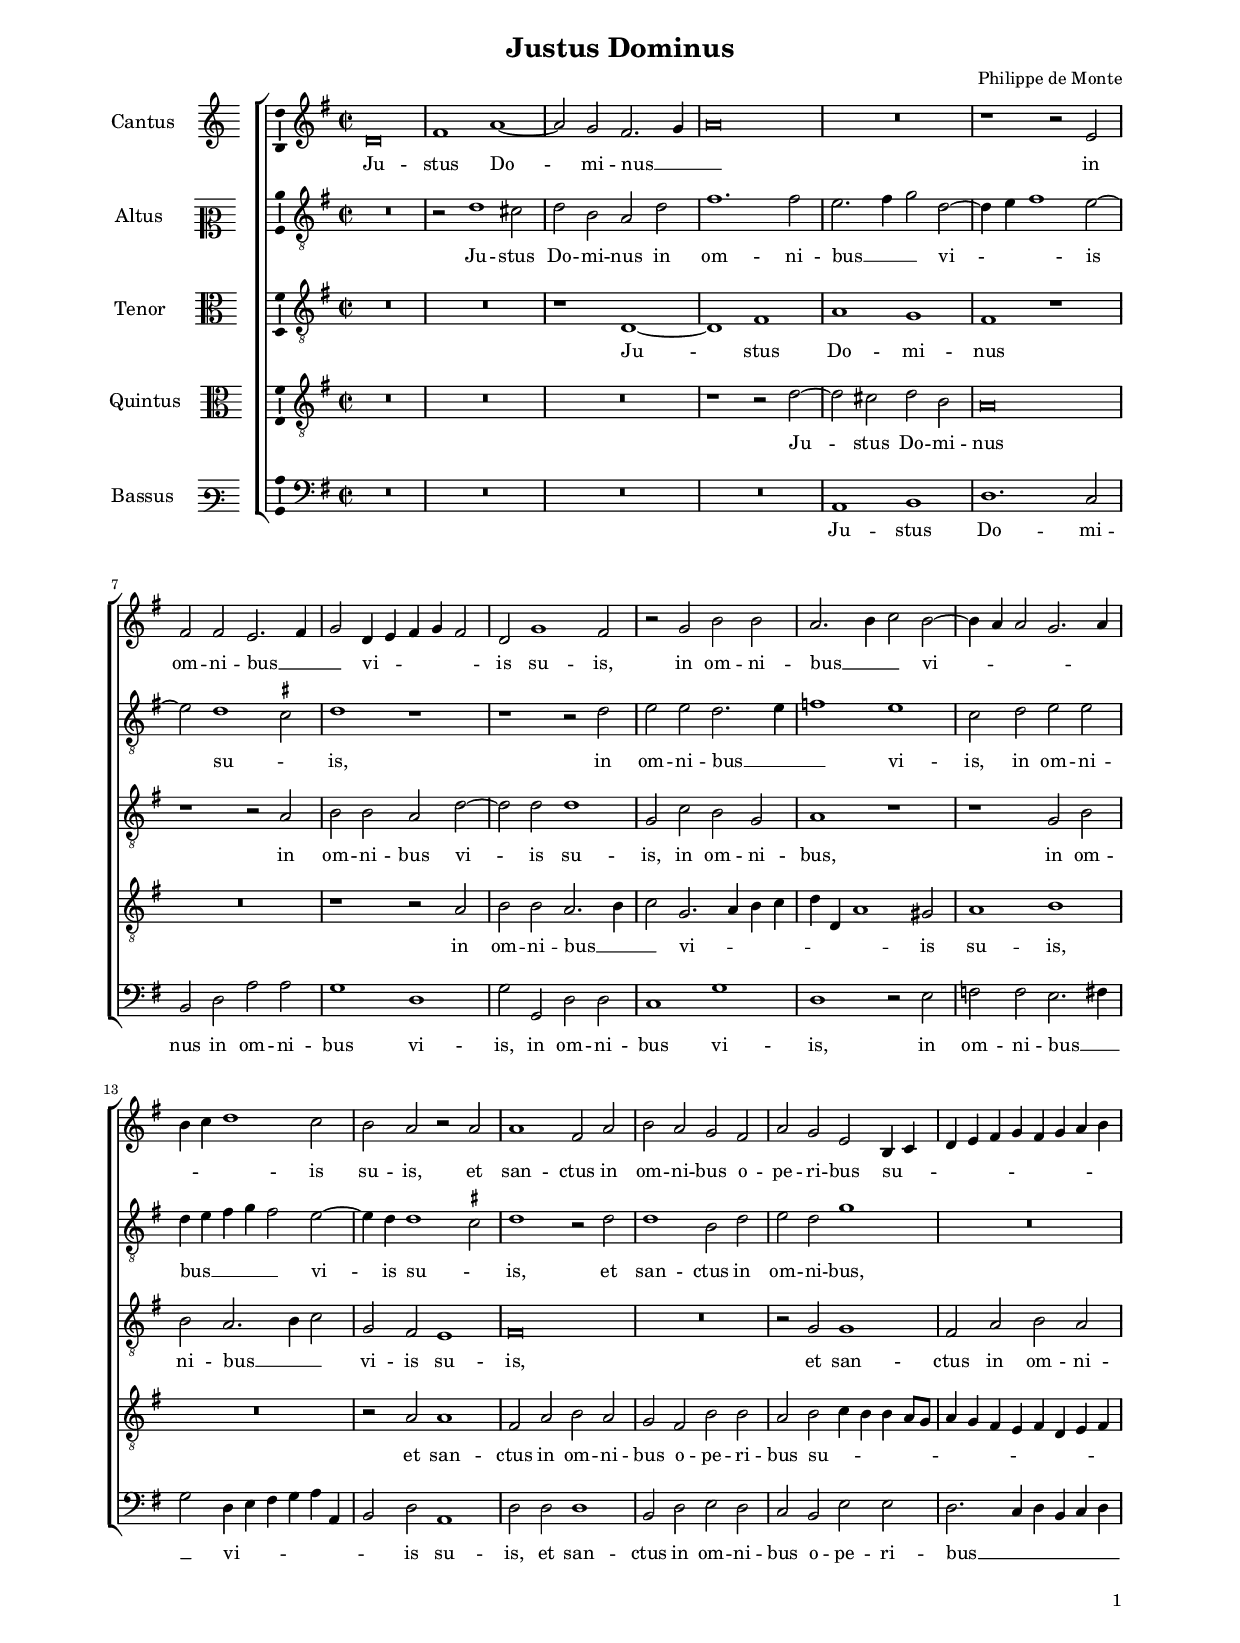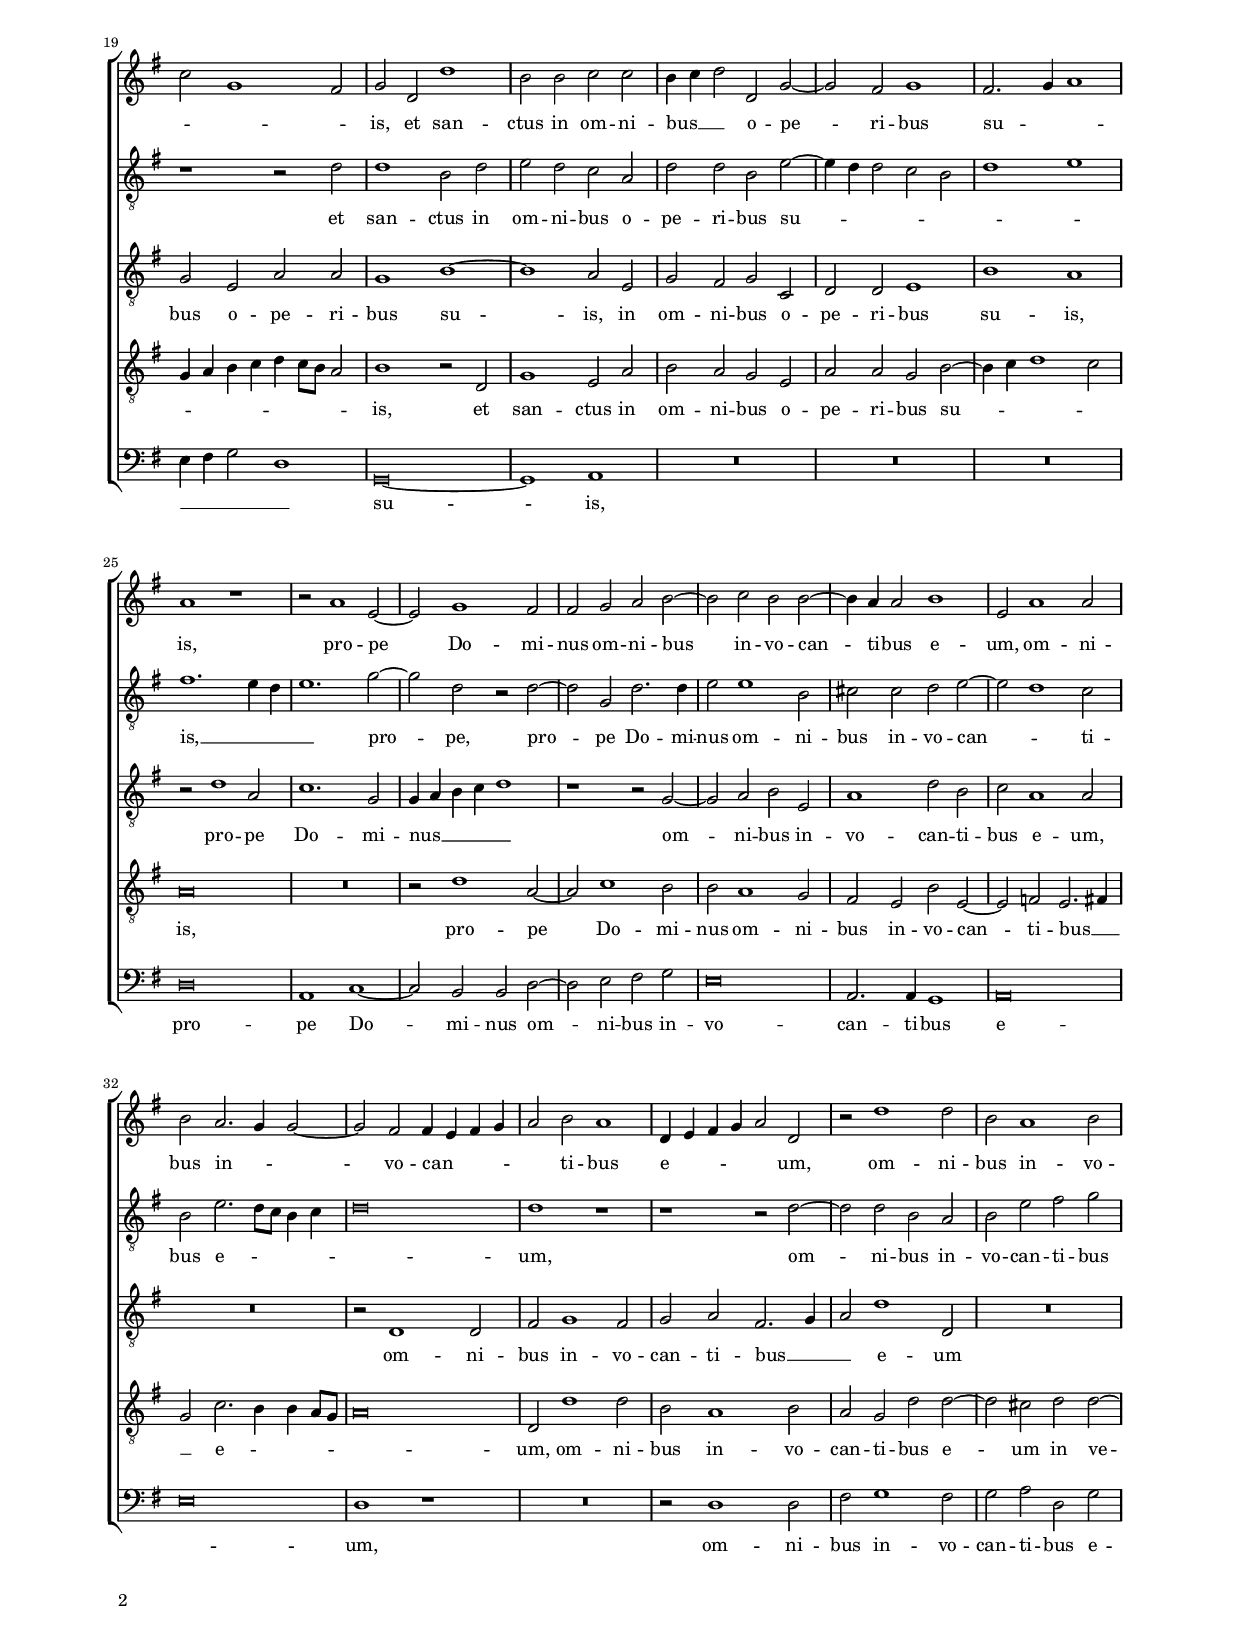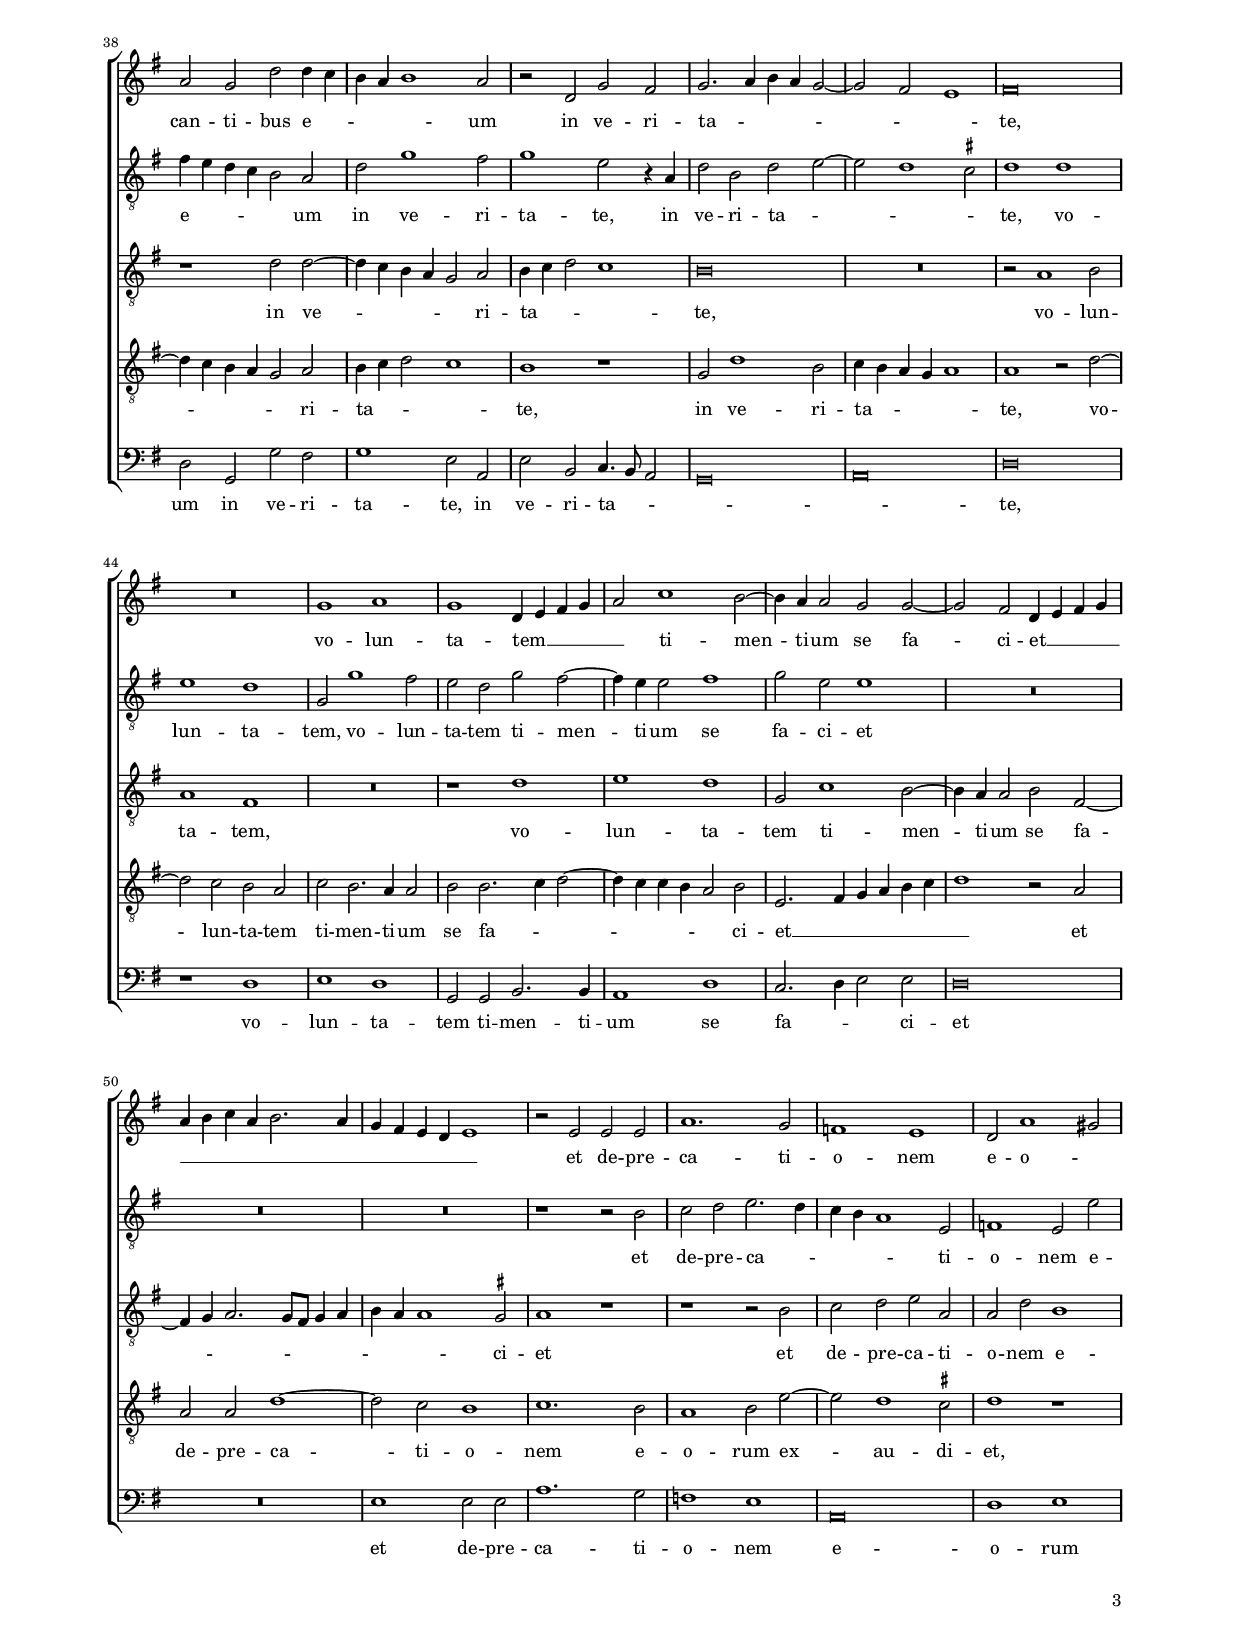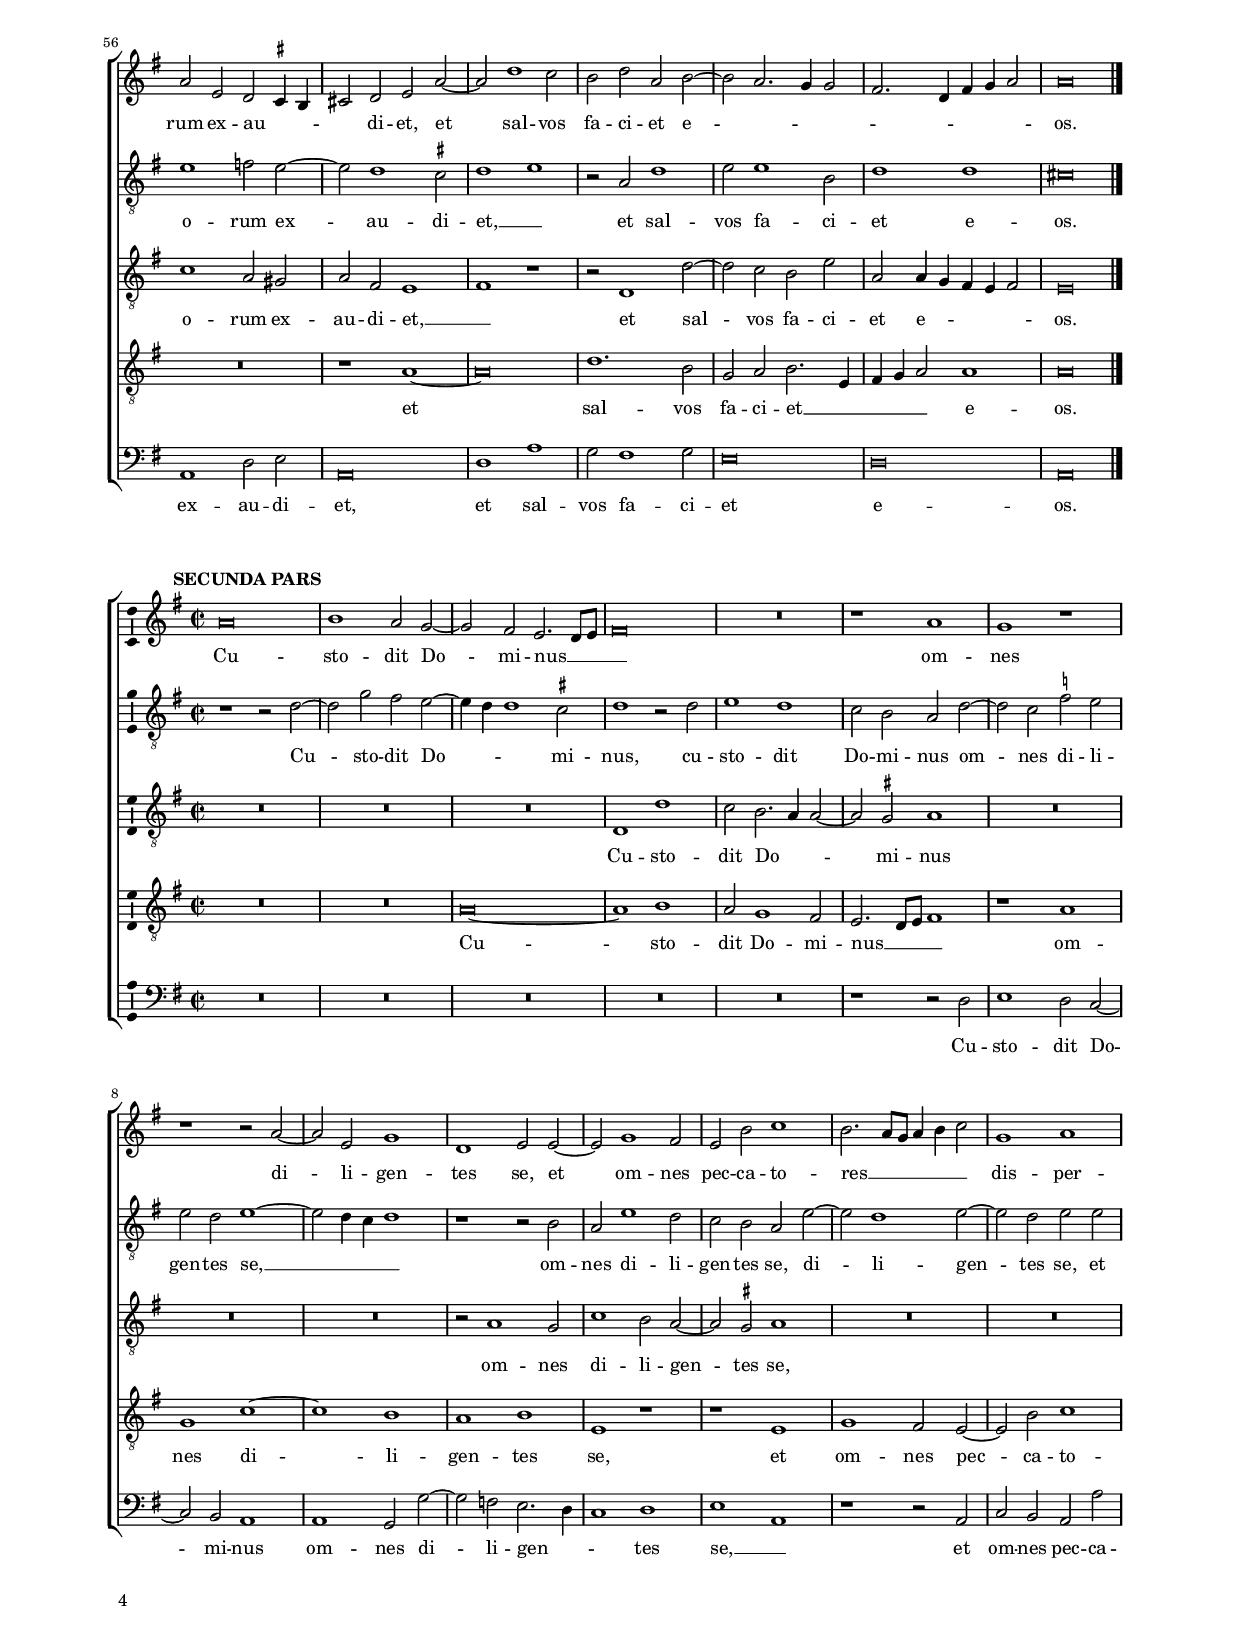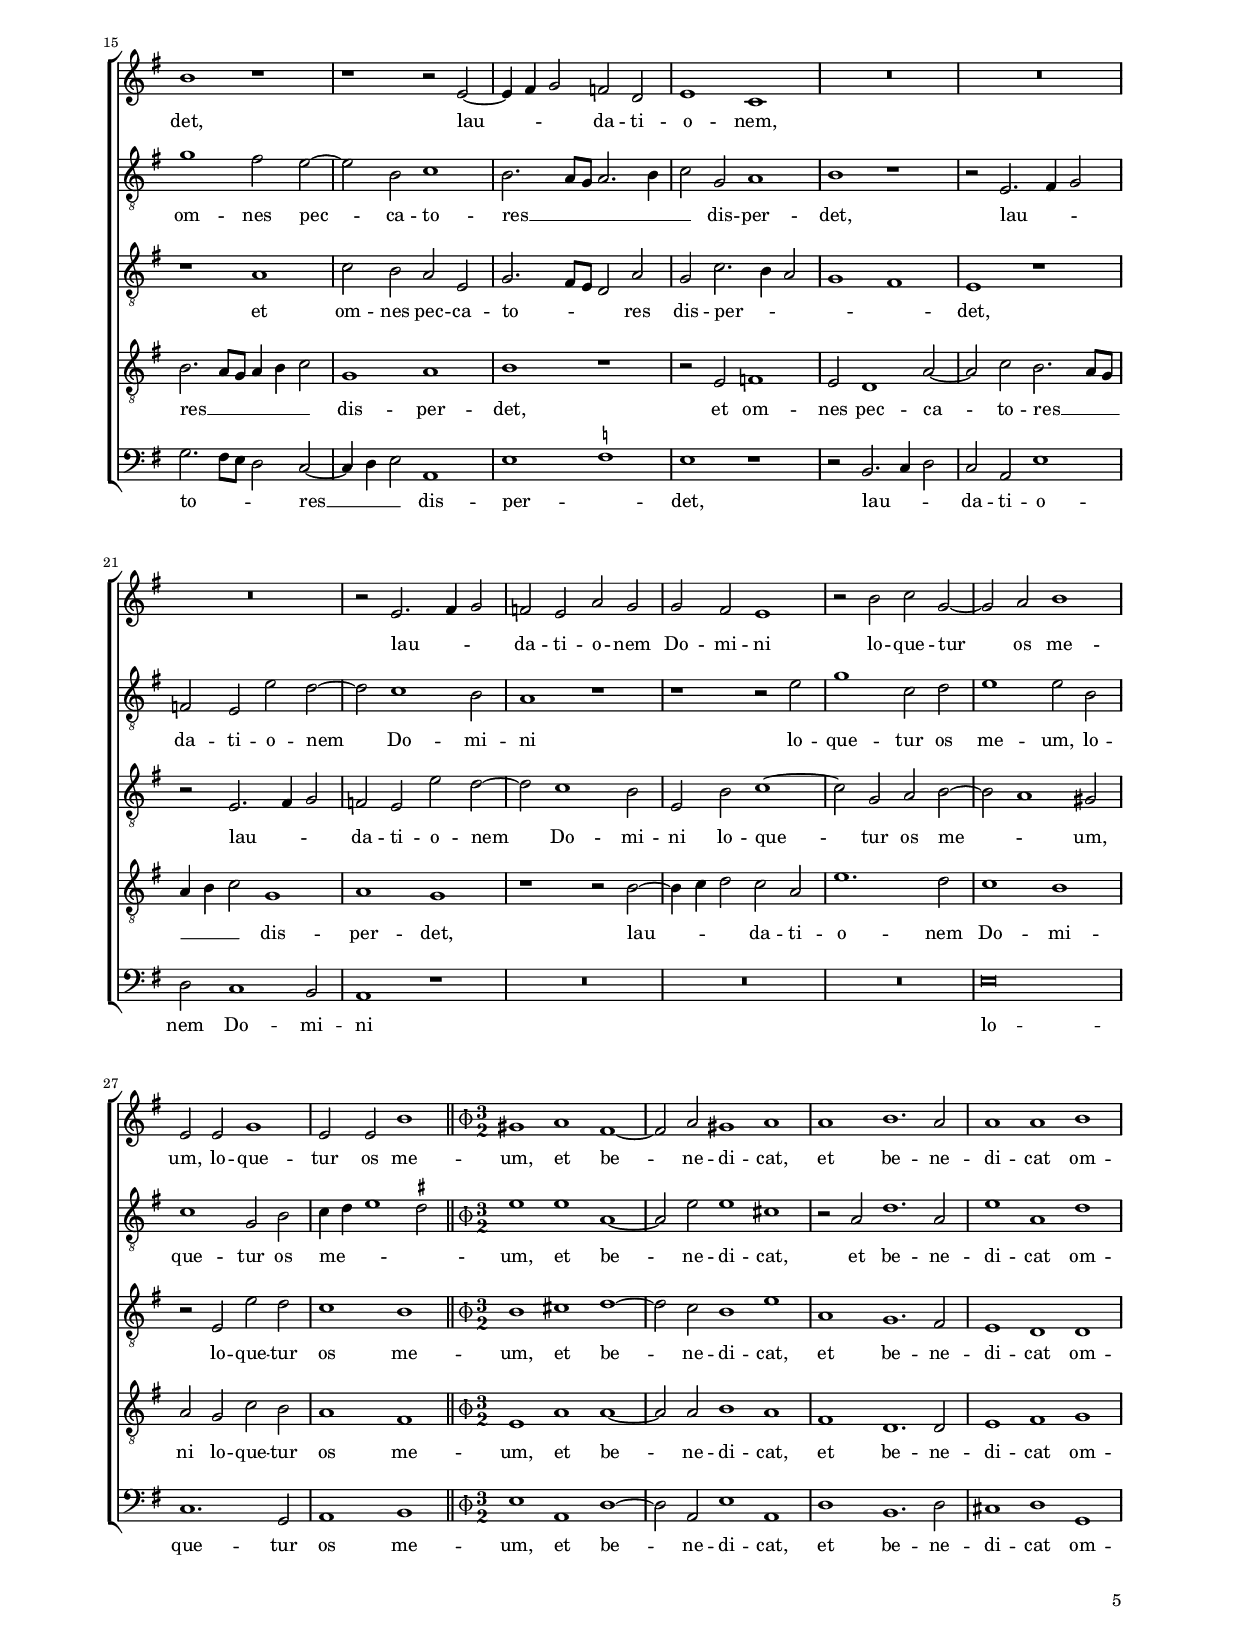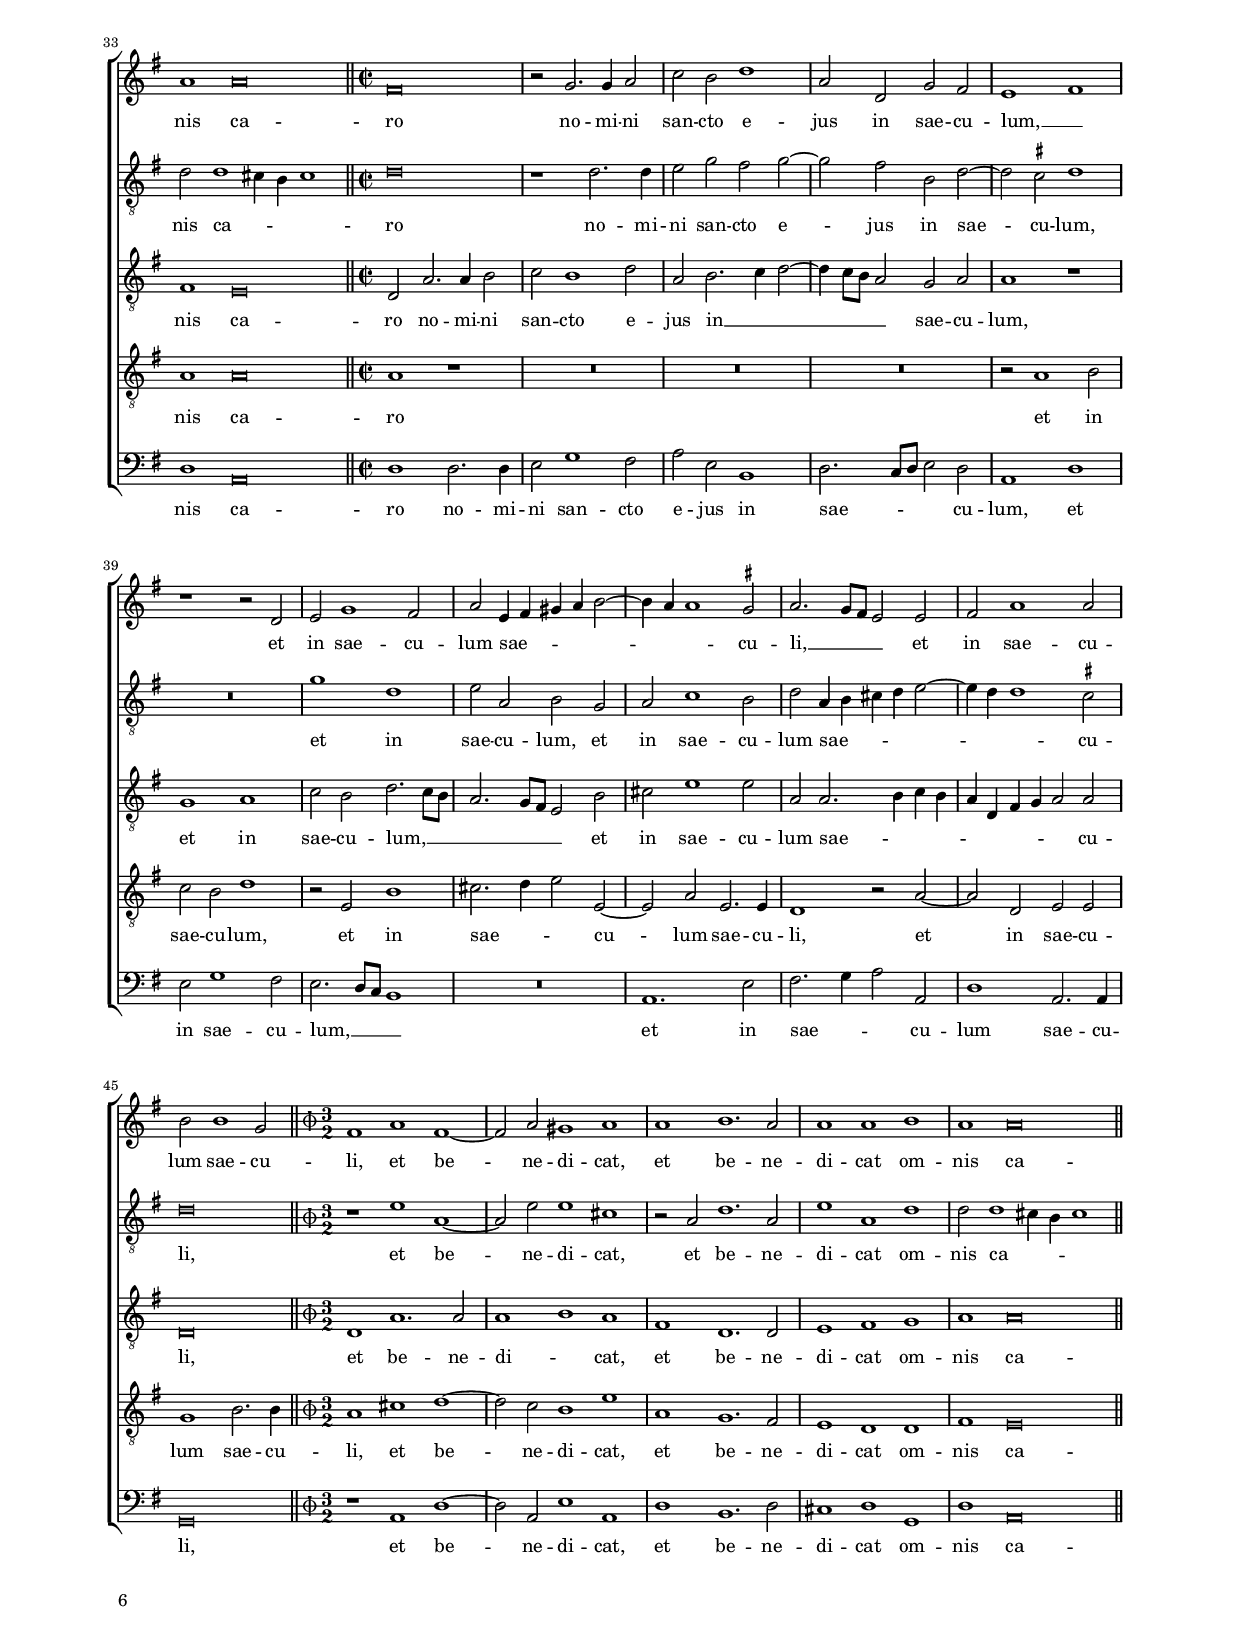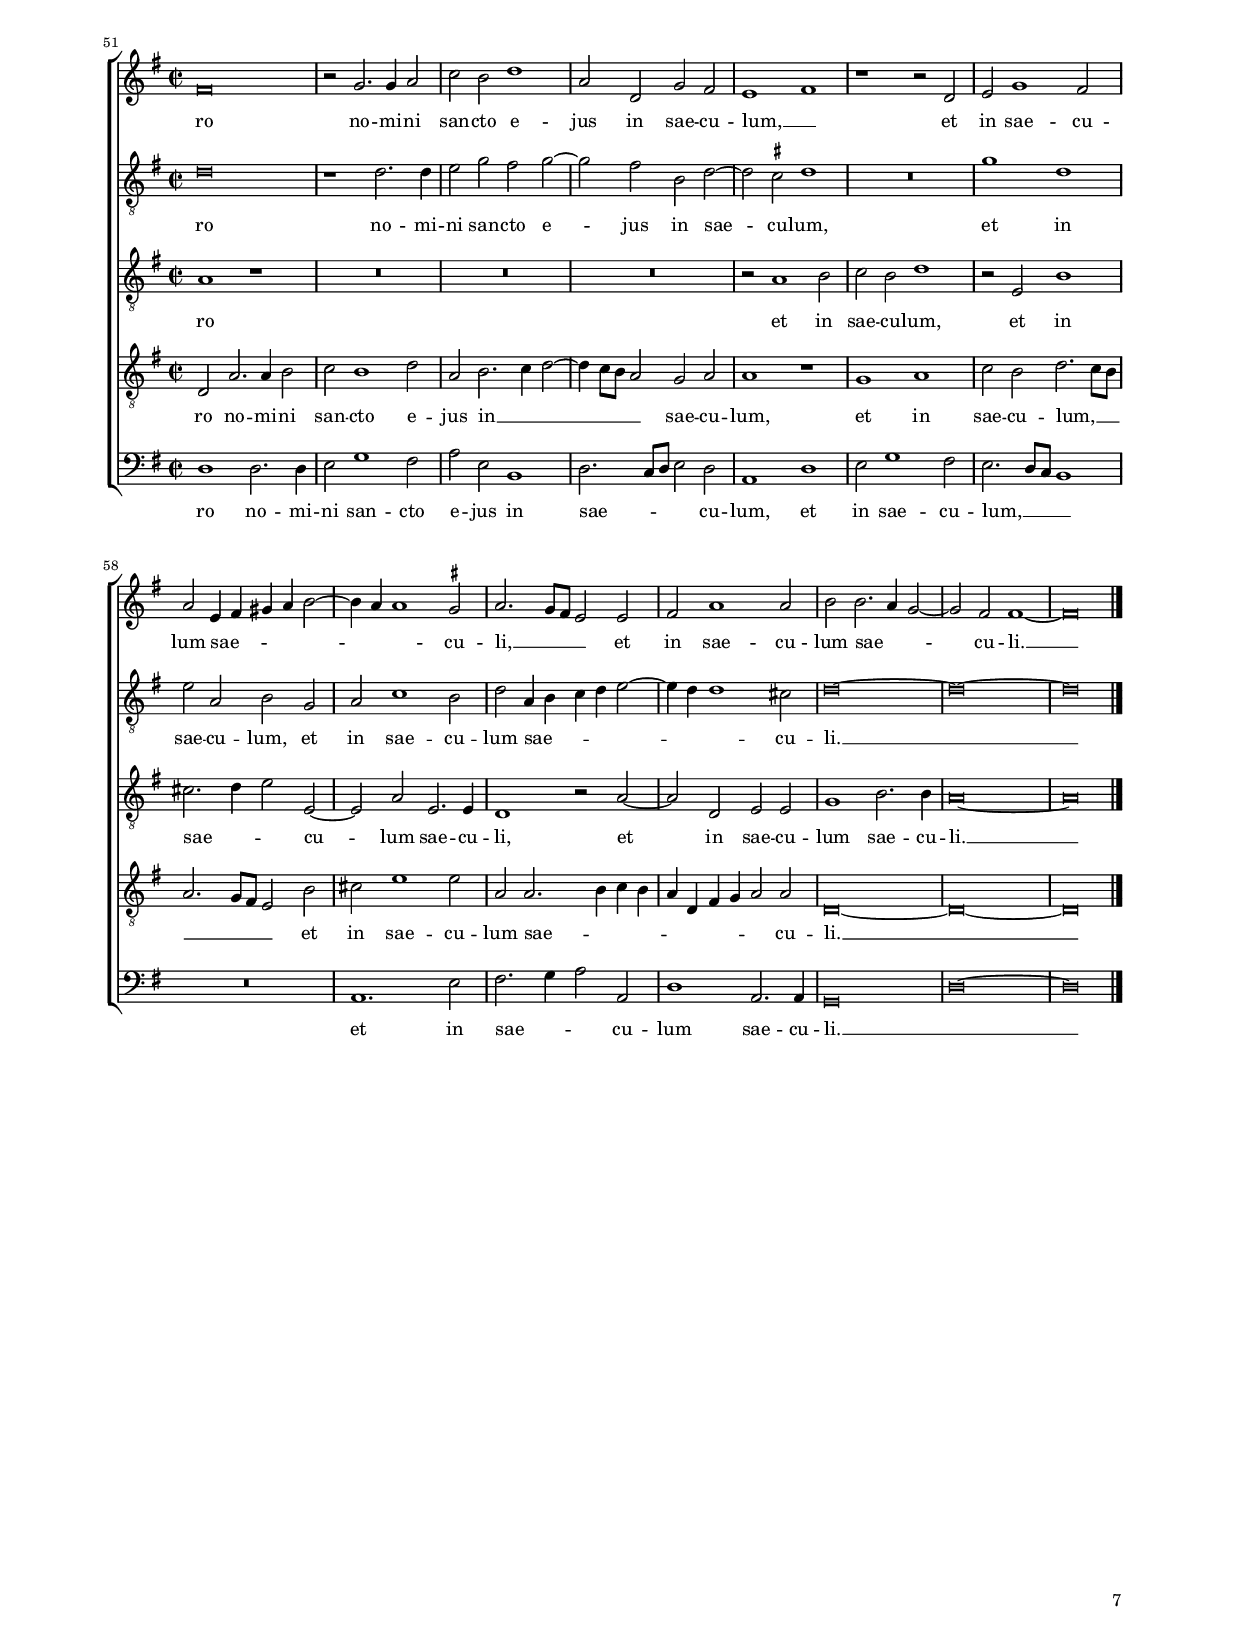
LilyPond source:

\header
{
  title="Justus Dominus"
  composer="Philippe de Monte"
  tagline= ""
}

\version "2.22.0"
\language deutsch
#(set-global-staff-size 15)
% #(set-default-paper-size "letter")
#(ly:set-option 'point-and-click #f)



   #(define ((double-time-signature glyph a b) grob)
   (grob-interpret-markup grob
          (markup #:override '(baseline-skip . 2.5) #:number
                  (#:line ((markup (#:musicglyph glyph))
                           (#:fontsize -1 #:column (a b)))))))

	
	ficta = { \once \set suggestAccidentals = ##t }
	
	forget = #(define-music-function (music) (ly:music?) #{
		\accidentalStyle forget
		$music
		\accidentalStyle default
		#})
	
    

\paper
	{
	top-margin = 1.8 \cm
	bottom-margin = 1.2 \cm
	left-margin = 2 \cm
	right-margin = 2 \cm
	ragged-bottom = ##f
	ragged-last-bottom = ##t
	print-page-number = ##f
	score-system-spacing = #'((basic-distance . 16) (minimum-distance . 14) (padding . 5) (strechability . 150))
	system-system-spacing = #'((basic-distance . 16) (minimum-distance . 14) (padding . 5) (strechability . 150))
    oddFooterMarkup=\markup   \fill-line { "" \fromproperty #'page:page-number-string }
    evenFooterMarkup=\markup  \fill-line { \fromproperty #'page:page-number-string "" }
    last-bottom-spacing = #'((basic-distance . 12) (minimum-distance . 7) (padding . 4))
%	systems-per-page = 3
%	page-count = 6
%	min-systems-per-page = 3
	}

global = {
    % \set Staff.autoBeaming = ##f
	\key c \major
	\time 2/2 \set Score.measureLength = #(ly:make-moment 2/1)
    \set Score.tempoHideNote = ##t
    \tempo 2 = 90
    \skip 1*2*62 \bar "|."
	}
	

incipitcantus = \markup { \score {
	{
	\set Staff.instrumentName = \markup { \fontsize #1 "Cantus" }
	\key c \major
	\clef violin
	s4 \bar ""
	}
	\layout  {
	raggedright = ##t
	indent = 1.8 \cm
	line-width = 2.5 \cm
	\context { \Staff \remove Time_signature_engraver }
	\override Staff.Clef.Y-extent = #'(0 . 0)
	}} \hspace #1 }
      
      
incipitaltus = \markup { \score {
	{
	\set Staff.instrumentName = \markup { \fontsize #1 "Altus" }
	\key c \major
	\clef mezzosoprano
	s4 \bar ""
	}
	\layout  {
	raggedright = ##t
	indent = 1.8 \cm
	line-width = 2.5 \cm
	\context { \Staff \remove Time_signature_engraver }
	\override Staff.Clef.Y-extent = #'(0 . 0)
	}} \hspace #1 }


incipittenor = \markup { \score {
	{
	\set Staff.instrumentName = \markup { \fontsize #1 "Tenor" }
	\key c \major
	\clef alto
	s4 \bar ""
	}
	\layout  {
	raggedright = ##t
	indent = 1.8 \cm
	line-width = 2.5 \cm
	\context { \Staff \remove Time_signature_engraver }
	\override Staff.Clef.Y-extent = #'(0 . 0)
	}} \hspace #1 }
      
      
incipitquintus = \markup { \score {
	{
	\set Staff.instrumentName = \markup { \fontsize #1 "Quintus" }
	\key c \major
	\clef alto
	s4 \bar ""
	}
	\layout  {
	raggedright = ##t
	indent = 1.8 \cm
	line-width = 2.5 \cm
	\context { \Staff \remove Time_signature_engraver }
	\override Staff.Clef.Y-extent = #'(0 . 0)
	}} \hspace #1 }
      
      
incipitbassus = \markup { \score {
	{
	\set Staff.instrumentName = \markup { \fontsize #1 "Bassus" }
	\key c \major
	\clef varbaritone
	s4 \bar ""
	}
	\layout  {
	raggedright = ##t
	indent = 1.8 \cm
	line-width = 2.5 \cm
	\context { \Staff \remove Time_signature_engraver }
	\override Staff.Clef.Y-extent = #'(0 . 0)
	}} \hspace #1 }


cantus =  \relative c''
	{
	g\breve
	h1 d~
	d2 c h2. c4
	d\breve
%5
	R\breve |
	r1 r2 a
	h2 h a2. h4
	c2 g4 a h c h2
	g2 c1 h2
%10
	r2 c e e |
	d2. e4 f2 e~
	e4 d d2 c2. d4
	e4 f g1 f2
	e2 d r d
%15
	d1 h2 d |
	e2 d c h
	d2 c a e4 f
	g4 a h c h c d e
	f2 c1 h2
%20
	c2 g g'1 |
	e2 e f f
	e4 f g2 g, c~
	c2 h c1
	h2. c4 d1
%25
	d1 r |
	r2 d1 a2~
	a2 c1 h2
	h2 c d e~
	e2 f e e~
%30
	e4 d d2 e1 |
	a,2 d1 d2
	e2 d2. c4 c2~
	c2 h h4 a h c
	d2 e d1
%35
	g,4 a h c d2 g, |
	r2 g'1 g2
	e2 d1 e2
	d2 c g' g4 f
	e4 d e1 d2
%40
	r2 g, c h |
	c2. d4 e d c2~
	c2 h a1
	h\breve
	R\breve
%45
	c1 d |
	c1 g4 a h c
	d2 f1 e2~
	e4 d d2 c c~
	c2 h g4 a h c
%50
	d4 e f d e2. d4 |
	c4 h a g a1
	r2 a a a
	d1. c2
	b1 a
%55
	g2 d'1 cis2 |
	d2 a g \ficta fis4 e
	fis2 g a d~
	d2 g1 f2
	e2 g d e~
%60
	e2 d2. c4 c2 |
	h2. g4 h4 c d2
	d\breve |
	}


altus =  \relative c'
	{
	R\breve
	r2 g'1 fis2
	g2 e d g
	h1. h2
%5
	a2. h4 c2 g~ |
	g4 a h1 a2~
	a2 g1 \ficta fis2
	g1 r
	r1 r2 g
%10
	a2 a g2. a4 |
	b1 a
	f2 g a a
	g4 a h c h2 a~
	a4 g g1 \ficta fis2
%15
	g1 r2 g |
	g1 e2 g
	a2 g c1
	R\breve
	r1 r2 g
%20
	g1 e2 g |
	a2 g f d
	g2 g e a~
	a4 g g2 f e
	g1 a
%25
	h1. a4 g |
	a1. c2~
	c2 g r g~
	g2 c, g'2. g4
	a2 a1 e2
%30
	fis2 fis g a~ |
	a2 g1 f2
	e2 a2. g8 f e4 f
	g\breve
	g1 r
%35
	r1 r2 g~ |
	g2 g e d
	e2 a h c
	h4 a g f e2 d
	g2 c1 h2
%40
	c1 a2 r4 d, |
	g2 e g a~
	a2 g1 \ficta fis2
	g1 g
	a1 g
%45
	c,2 c'1 h2 |
	a2 g c h~
	h4 a a2 h1
	c2 a a1
	R\breve
%50
	R\breve |
	R\breve
	r1 r2 e
	f2 g a2. g4
	f4 e d1 a2
%55
	b1 a2 a' |
	a1 b2 a~
	a2 g1 \ficta fis2
	g1 a
	r2 d, g1
%60
	a2 a1 e2 |
	g1 g
	fis\breve |
	}


tenor =  \relative c'
	{
	R\breve
	R\breve
	r1 g~
	g1 h
%5
	d1 c |
	h1 r
	r1 r2 d
	e2 e d g~
	g2 g g1
%10
	c,2 f e c |
	d1 r
	r1 c2 e
	e2 d2. e4 f2
	c2 h a1
%15
	h\breve |
	R\breve
	r2 c c1
	h2 d e d
	c2 a d d
%20
	c1 e~ |
	e1 d2 a
	c2 h c f,
	g2 g a1
	e'1 d
%25
	r2 g1 d2 |
	f1. c2
	c4 d e f g1
	r1 r2 c,~
	c2 d e a,
%30
	d1 g2 e |
	f2 d1 d2
	R\breve
	r2 g,1 g2
	h2 c1 h2
%35
	c2 d h2. c4 |
	d2 g1 g,2
	R\breve
	r1 g'2 g~
	g4 f e d c2 d
%40
	e4 f g2 f1 |
	e\breve
	R\breve
	r2 d1 e2
	d1 h
%45
	R\breve |
	r1 g'
	a1 g
	c,2 f1 e2~
	e4 d d2 e2 h~
%50
	h4 c d2. c8 h c4 d |
	e4 d d1 \ficta cis2
	d1 r
	r1 r2 e
	f2 g a d,
%55
	d2 g e1 |
	f1 d2 cis
	d2 h a1
	h1 r
	r2 g1 g'2~
%60
	g2 f e a |
	d,2 d4 c h a h2
	a\breve |
	}


quintus  =  \relative c'
	{
	R\breve
	R\breve
	R\breve
	r1 r2 g'~
%5
	g2 fis g e |
	d\breve
	R\breve
	r1 r2 d
	e2 e d2. e4
%10
	f2 c2. d4 e f |
	g4 g, d'1 cis2
	d1 e
	R\breve
	r2 d d1
%15
	h2 d e d |
	c2 h e e
	d2 e f4 e e d8 c
	d4 c h a h g a h
	c4 d e f g f8 e d2
%20
	e1 r2 g, |
	c1 a2 d
	e2 d c a
	d2 d c e~
	e4 f g1 f2
%25
	d\breve |	
	R\breve
	r2 g1 d2~
	d2 f1 e2
	e2 d1 c2 |
%30
    h2 a e' a,~
	a2 b a2. h4
	c2 f2. e4 e d8 c
	d\breve
	g,2 g'1 g2 |
%35
    e2 d1 e2
	d2 c g' g~
	g2 fis g g~
	g4 f e d c2 d
	e4 f g2 f1 |
%40
    e1 r
	c2 g'1 e2
	f4 e d c d1
	d1 r2 g~
	g2 f e d |
%45
    f2 e2. d4 d2
	e2 e2. f4 g2~
	g4 f f e d2 e
	a,2. h4 c d e f
	g1 r2 d |
%50
    d2 d g1~
	g2 f e1
	f1. e2
	d1 e2 a~
	a2 g1 \ficta fis2 |
%55
    g1 r
	R\breve
	r1 d~
	d\breve
	g1. e2 |
%60
    c2 d e2. a,4
	h4 c d2 d1
	d\breve |
	}


bassus  =  \relative c
	{
	R\breve
	R\breve
	R\breve
	R\breve
%5
	d1 e |
	g1. f2
	e2 g d' d
	c1 g
	c2 c, g' g
%10
	f1 c' |
	g1 r2 a
	b2 b a2. h4
	c2 g4 a h c d d,
	e2 g d1
%15
	g2 g g1 |
	e2 g a g
	f2 e a a
	g2. f4 g4 e f g
	a4 h c2 g1
%20
	c,\breve~ |
	c1 d
	R\breve
	R\breve
	R\breve
%25
	g\breve |
	d1 f~
	f2 e e g~
	g2 a h c
	a\breve
%30
	d,2. d4 c1 |
	d\breve
	a'\breve
	g1 r
	R\breve
%35
	r2 g1 g2 |
	h2 c1 h2
	c2 d g, c
	g2 c, c' h
	c1 a2 d,
%40
	a'2 e f4. e8 d2 |
	c\breve
	d\breve
	g\breve
	r1 g
%45
	a1 g |
	c,2 c e2. e4
	d1 g
	f2. g4 a2 a
	g\breve
%50
	R\breve |
	a1 a2 a
	d1. c2
	b1 a
	d,\breve
%55
	g1 a |
	d,1 g2 a
	d,\breve
	g1 d'
	c2 h1 c2
%60
	a\breve |
	g\breve
	d\breve |
	}


lyricscantus = \lyricmode {
	Ju -- stus Do -- mi -- nus __ _ _ in om -- ni -- bus __ _ _ vi -- _ _ _ _ is su -- is,
    in om -- ni -- bus __ _ _ vi -- _ _ _ _ _ _ _ is su -- is,
    et san -- ctus in om -- ni -- bus o -- pe -- ri -- bus su -- _ _ _ _ _ _ _ _ _ _ _ _ is,
    et san -- ctus in om -- ni -- bus __ _ _ o -- pe -- ri -- bus su -- _ _ is,
    pro -- pe Do -- mi -- nus om -- ni -- bus in -- vo -- can -- ti -- bus e -- um,
    om -- ni -- bus in -- _ _ vo -- can -- _ _ _ _ ti -- bus e -- _ _ _ _ um,
    om -- ni -- bus in -- vo -- can -- ti -- bus e -- _ _ _ _ um in ve -- ri -- ta -- _ _ _ _ _ _ te,
    vo -- lun -- ta -- tem __ _ _ _ _ ti -- men -- ti -- um se fa -- ci -- et __ _ _ _ _ _ _ _ _ _ _ _ _ _ _
    et de -- pre -- ca -- ti -- o -- nem e -- o -- _ rum ex -- au -- _ _ _ di -- et,
    et sal -- vos fa -- ci -- et e -- _ _ _ _ _ _ _ _ os.
	}


lyricsaltus = \lyricmode {
	Ju -- stus Do -- mi -- nus in om -- ni -- bus __ _ _ vi -- _ _ is su -- _ is,
    in om -- ni -- bus __ _ _ vi -- is,
    in om -- ni -- bus __ _ _ _ _ vi -- is su -- _ is,
    et san -- ctus in om -- ni -- bus,
    et san -- ctus in om -- ni -- bus o -- pe -- ri -- bus su -- _ _ _ _ _ _ is, __ _ _ _
    pro -- pe,
    pro -- pe Do -- mi -- nus om -- ni -- bus in -- vo -- can -- _ ti -- bus e -- _ _ _ _ _ um,
    om -- ni -- bus in -- vo -- can -- ti -- bus e -- _ _ _ _ um in ve -- ri -- ta -- te,
    in ve -- ri -- ta -- _ _ _ te,
    vo -- lun -- ta -- tem,
    vo -- lun -- ta -- tem ti -- men -- ti -- um se fa -- ci -- et
    et de -- pre -- ca -- _ _ _ _ ti -- o -- nem e -- o -- rum ex -- au -- di -- et, __ _
    et sal -- vos fa -- ci -- et e -- os.
	}


lyricstenor = \lyricmode {
	Ju -- stus Do -- mi -- nus in om -- ni -- bus vi -- is su -- is,
    in om -- ni -- bus,
    in om -- ni -- bus __ _ _ vi -- is su -- is,
    et san -- ctus in om -- ni -- bus o -- pe -- ri -- bus su -- is,
    in om -- ni -- bus o -- pe -- ri -- bus su -- is,
    pro -- pe Do -- mi -- nus __ _ _ _ _ om -- ni -- bus in -- vo -- can -- ti -- bus e -- um,
    om -- ni -- bus in -- vo -- can -- ti -- bus __ _ _ e -- um in ve -- _ _ _ _ ri -- ta -- _ _ _ te,
    vo -- lun -- ta -- tem,
    vo -- lun -- ta -- tem ti -- men -- ti -- um se fa -- _ _ _ _ _ _ _ _ _ ci -- et
    et de -- pre -- ca -- ti -- o -- nem e -- o -- rum ex -- au -- di -- et, __ _
    et sal -- vos fa -- ci -- et e -- _ _ _ _ os.
	}


lyricsquintus = \lyricmode {
	Ju -- stus Do -- mi -- nus in om -- ni -- bus __ _ _ vi -- _ _ _ _ _ _ is su -- is,
    et san -- ctus in om -- ni -- bus o -- pe -- ri -- bus su -- _ _ _ _ _ _ _ _ _ _ _ _ _ _ _ _ _ _ _ _ _ is,
    et san -- ctus in om -- ni -- bus o -- pe -- ri -- bus su -- _ _ _ is,
    pro -- pe Do -- mi -- nus om -- ni -- bus in -- vo -- can -- ti -- bus __ _ _ e -- _ _ _ _ _ um,
    om -- ni -- bus in -- vo -- can -- ti -- bus e -- um in ve -- _ _ _ _ ri -- ta -- _ _ _ te,
    in ve -- ri -- ta -- _ _ _ _ te,
    vo -- lun -- ta -- tem ti -- men -- ti -- um se fa -- _ _ _ _ _ _ ci -- et __ _ _ _ _ _ _
    et de -- pre -- ca -- ti -- o -- nem e -- o -- rum ex -- au -- di -- et,
    et sal -- vos fa -- ci -- et __ _ _ _ _ e -- os.
	}


lyricsbassus = \lyricmode {
	Ju -- stus Do -- mi -- nus in om -- ni -- bus vi -- is,
    in om -- ni -- bus vi -- is,
    in om -- ni -- bus __ _ _ vi -- _ _ _ _ _ _ is su -- is,
    et san -- ctus in om -- ni -- bus o -- pe -- ri -- bus __ _ _ _ _ _ _ _ _ _ su -- is,
    pro -- pe Do -- mi -- nus om -- ni -- bus in -- vo -- can -- ti -- bus e -- _ um,
    om -- ni -- bus in -- vo -- can -- ti -- bus e -- um in ve -- ri -- ta -- te,
    in ve -- ri -- ta -- _ _ _ _ te,
    vo -- lun -- ta -- tem ti -- men -- ti -- um se fa -- _ _ ci -- et
    et de -- pre -- ca -- ti -- o -- nem e -- o -- rum ex -- au -- di -- et,
    et sal -- vos fa -- ci -- et e -- os.
	}


\score
{  
	\transpose c g, {
	\new ChoirStaff \with { \override StaffGrouper.staff-staff-spacing.basic-distance = #12 }
	<<

	\new Staff << \global
	\new Voice="v1" {
		\set Staff.instrumentName=\incipitcantus
		\set Staff.midiInstrument = "reed organ"
		\clef violin
		\cantus }
	\new Lyrics \lyricsto "v1" {\lyricscantus }
	>>


	\new Staff << \global
	\new Voice="v2" {
		\set Staff.instrumentName=\incipitaltus
		\set Staff.midiInstrument = "reed organ"
        \clef "G_8"
		\altus}
	\new Lyrics \lyricsto "v2" {\lyricsaltus }
	>>


	\new Staff << \global
	\new Voice="v3" {
		\set Staff.instrumentName=\incipittenor
		\set Staff.midiInstrument = "reed organ"
		\clef "G_8"
		\tenor }
	\new Lyrics \lyricsto "v3" {\lyricstenor }
	>>


	\new Staff << \global
	\new Voice="v5" {
		\set Staff.instrumentName=\incipitquintus
		\set Staff.midiInstrument = "reed organ"
		\clef "G_8"
		\quintus}
	\new Lyrics \lyricsto "v5" {\lyricsquintus }
	>>


	\new Staff << \global
	\new Voice="v4" {
		\set Staff.instrumentName=\incipitbassus
		\set Staff.midiInstrument = "reed organ"
		\clef bass
		\bassus }
	\new Lyrics \lyricsto "v4" {\lyricsbassus}
	>>

	>>
	} % transpose

	\layout
	{
	indent = 2.5 \cm
	\context { \Staff \override TimeSignature.break-visibility = #end-of-line-invisible }
	\context { \Lyrics \override VerticalAxisGroup.nonstaff-relatedstaff-spacing.padding = #1.4 }
%	\context { \Lyrics \override LyricText.font-size = #1 }
	\context { \Staff \consists "Ambitus_engraver" }
	\context { \Score \override BarNumber.padding = #2 }
	\context { \Voice \override NoteHead.style = #'baroque }
	}


\midi
	{
	}

}

%%%%%%%%%%%%%%%%%%%%  SECUNDA PARS %%%%%%%%%%%%%%%%%%%%


global = {
	\key c \major
	\time 2/2 \set Score.measureLength = #(ly:make-moment 2/1)
    \set Score.tempoHideNote = ##t
    \tempo 2 = 90
    \skip 1*2*28 \bar "||"
    \once \override Score.TimeSignature.stencil = #(double-time-signature "timesig.mensural34" "3" "2") \time 6/2
    \tempo 2 = 135
    \skip 1*3*5 \bar "||"
    \time 2/2 \set Score.measureLength = #(ly:make-moment 2/1)
    \tempo 2 = 90
    \skip 1*2*12 \bar "||"
    \once \override Score.TimeSignature.stencil = #(double-time-signature "timesig.mensural34" "3" "2") \time 6/2
    \tempo 2 = 135
    \skip 1*3*5 \bar "||"
    \time 2/2 \set Score.measureLength = #(ly:make-moment 2/1)
    \tempo 2 = 90
    \skip 1*2*14 \bar "|."
	}


cantus =  \relative c''
	{
	d\breve
	e1 d2 c~
	c2 h a2. g8 a
	h\breve
%5
    R\breve |
	r1 d
	c1 r
	r1 r2 d~
	d2 a c1
%10
	g1 a2 a~ |
	a2 c1 h2
	a2 e' f1
	e2. d8 c d4 e f2
	c1 d
%15
	e1 r |
	r1 r2 a,~
	a4 h c2 b2 g
	a1 f
	R\breve
%20
	R\breve |
	R\breve
	r2 a2. h4 c2
	b2 a d c
	c2 h a1
%25
	r2 e' f c~ |
	c2 d e1
	a,2 a c1
	a2 a e'1
% Triple time
	cis1 d h~
%30
	h2 d cis1 d |
	d1 e1. d2
	d1 d e
	d1 d\breve
% End of triple time
	h\breve
%35
	r2 c2. c4 d2 |
	f2 e g1
	d2 g, c h
	a1 h
	r1 r2 g
%40
	a2 c1 h2 |
	d2 a4 h cis d e2~
	e4 d d1 \ficta cis2
	d2. c8 h a2 a
	h2 d1 d2
%45
	e2 e1 c2 |
% Triple time
	h1 d h~
	h2 d cis1 d
	d1 e1. d2
	d1 d e
%50
	d1 d\breve |
% End of triple time
	h\breve
	r2 c2. c4 d2
	f2 e g1
	d2 g, c h
%55
	a1 h |
	r1 r2 g
	a2 c1 h2
	d2 a4 h cis d e2~
	e4 d d1 \ficta cis2
%60
	d2. c8 h a2 a |
	h2 d1 d2
	e2 e2. d4 c2~
	c2 h h1~
	h\breve |
	}


altus =  \relative c'
	{
	r1 r2 g'~
	g2 c h a~
	a4 g g1 \ficta fis2
	g1 r2 g
%5
	a1 g |
	f2 e d g~
	g2 f \ficta b a
	a2 g a1~
	a2 g4 f g1
%10
	r1 r2 e |
	d2 a'1 g2
	f2 e d a'~
	a2 g1 a2~
	a2 g a a
%15
	c1 h2 a~ |
	a2 e f1
	e2. d8 c d2. e4
	f2 c d1
	e1 r
%20
	r2 a,2. h4 c2 |
	b2 a a' g~
	g2 f1 e2
	d1 r
	r1 r2 a'
%25
	c1 f,2 g |
	a1 a2 e
	f1 c2 e
	f4 g a1 \ficta gis2
% Triple time
	a1 a d,~
%30
	d2 a' a1 fis |
	r2 d g1. d2
	a'1 d, g
	g2 g1 fis4 e fis1
% End of triple time
	g\breve
%35
	r1 g2. g4 |
	a2 c h c~
	c2 h e, g~
	g2 \ficta fis g1
	R\breve
%40
	c1 g |
	a2 d, e c
	d2 f1 e2
	g2 d4 e fis g a2~
	a4 g g1 \ficta fis2
%45
	g\breve |
% Triple time
	r1 a d,~
	d2 a' a1 fis
	r2 d g1. d2
	a'1 d, g
%50
	g2 g1 fis4 e fis1 |
% End of triple time
	g\breve
	r1 g2. g4
	a2 c h c~
	c2 h e, g~
%55
	g2 \ficta fis g1 |
	R\breve
	c1 g
	a2 d, e c
	d2 f1 e2
%60
	g2 d4 e f g a2~ |
	a4 g g1 fis2
	g\breve~
	g\breve~
	g\breve |
	}


tenor =  \relative c'
	{
	R\breve
	R\breve
	R\breve
	g1 g'
%5
	f2 e2. d4 d2~ |
	d2 \ficta cis d1
	R\breve
	R\breve
	R\breve
%10
	r2 d1 c2 |
	f1 e2 d~
	d2 \ficta cis d1
	R\breve
	R\breve
%15
	r1 d |
	f2 e d a
	c2. h8 a g2 d'
	c2 f2. e4 d2
	c1 h
%20
	a1 r |
	r2 a2. h4 c2
	b2 a a' g~
	g2 f1 e2
	a,2 e' f1~
%25
	f2 c d e~ |
	e2 d1 cis2
	r2 a a' g
	f1 e
% Triple time
	e1 fis g~
%30
	g2 f e1 a |
	d,1 c1. h2
	a1 g g
	h1 a\breve
% End of triple time
	g2 d'2. d4 e2
%35
	f2 e1 g2 |
	d2 e2. f4 g2~
	g4 f8 e d2 c d
	d1 r
	c1 d
%40
	f2 e g2. f8 e |
	d2. c8 h a2 e'
	fis2 a1 a2
	d,2 d2. e4 f e
	d4 g, h c d2 d
%45
	g,\breve |
% Triple time
	g1 d'1. d2
	d1 e d
	h1 g1. g2
	a1 h c
%50
	d1 d\breve |
% End of triple time
	d1 r
	R\breve
	R\breve
	R\breve
%55
	r2 d1 e2 |
	f2 e g1
	r2 a, e'1
	fis2. g4 a2 a,~
	a2 d a2. a4
%60
	g1 r2 d'~ |
	d2 g, a a
	c1 e2. e4
	d\breve~
	d\breve |
	}


quintus  =  \relative c'
	{
	R\breve
	R\breve
	d\breve~
	d1 e
%5
	d2 c1 h2 |
	a2. g8 a h1
	r1 d
	c1 f~
	f1 e
%10
	d1 e |
	a,1 r
	r1 a
	c1 h2 a~
	a2 e' f1
%15
	e2. d8 c d4 e f2 |
	c1 d
	e1 r
	r2 a, b1
	a2 g1 d'2~
%20
	d2 f e2. d8 c |
	d4 e f2 c1
	d1 c
	r1 r2 e~
	e4 f g2 f2 d
%25
	a'1. g2 |
	f1 e
	d2 c f e
	d1 h
% Triple time
	a1 d d~
%30
	d2 d e1 d |
	h1 g1. g2
	a1 h c
	d1 d\breve
% End of triple time
	d1 r
%35
	R\breve |
	R\breve
	R\breve
	r2 d1 e2
	f2 e g1
%40
	r2 a, e'1 |
	fis2. g4 a2 a,~
	a2 d a2. a4
	g1 r2 d'~
	d2 g, a a
%45
	c1 e2. e4 |
% Triple time
	d1 fis g~
	g2 f e1 a
	d,1 c1. h2
	a1 g g
%50
	h1 a\breve |
% End of triple time
	g2 d'2. d4 e2
	f2 e1 g2
	d2 e2. f4 g2~
	g4 f8 e d2 c d
%55
	d1 r |
	c1 d
	f2 e g2. f8 e
	d2. c8 h a2 e'
	fis2 a1 a2
%60
	d,2 d2. e4 f e |
	d4 g, h c d2 d
	g,\breve~
	g\breve~
	g\breve |
        
	}


bassus  =  \relative c
	{
	R\breve
	R\breve
	R\breve
	R\breve
%5
	R\breve |
	r1 r2 g'
	a1 g2 f~
	f2 e d1
	d1 c2 c'~
%10
	c2 b a2. g4 |
	f1 g
	a1 d,
	r1 r2 d
	f2 e d d'
%15
	c2. h8 a g2 f~ |
	f4 g a2 d,1
	a'1 \ficta b
	a r
	r2 e2. f4 g2
%20
	f2 d a'1 |
	g2 f1 e2
	d1 r
	R\breve
	R\breve
%25
	R\breve |
	a'\breve
	f1. c2
	d1 e
% Triple time
	a1 d, g~
%30
	g2 d a'1 d, |
	g1 e1. g2
	fis1 g c,
	g'1 d\breve
% End of triple time
	g1 g2. g4
%35
	a2 c1 h2 |
	d2 a e1
	g2. f8 g a2 g
	d1 g
	a2 c1 h2
%40
	a2. g8 f e1 |
	R\breve
	d1. a'2
	h2. c4 d2 d,
	g1 d2. d4
%45
	c\breve |
% Triple time
	r1 d g~
	g2 d a'1 d,
	g1 e1. g2
	fis1 g c,
%50
	g'1 d\breve |
% End of triple time
	g1 g2. g4
	a2 c1 h2
	d2 a e1
	g2. f8 g a2 g
%55
	d1 g |
	a2 c1 h2
	a2. g8 f e1
	R\breve
	d1. a'2
%60
	h2. c4 d2 d, |
	g1 d2. d4
	c\breve
	g'\breve~
	g\breve |
	}


lyricscantus = \lyricmode {
	Cu -- sto -- dit Do -- mi -- nus __ _ _ _ om -- nes di -- li -- gen -- tes se,
    et om -- nes pec -- ca -- to -- res __ _ _ _ _ _ dis -- per -- det,
    lau -- _ _ da -- ti -- o -- nem,
    lau -- _ _ da -- ti -- o -- nem Do -- mi -- ni lo -- que -- tur os me -- um,
    lo -- que -- tur os me -- um,
    et be -- ne -- di -- cat,
    et be -- ne -- di -- cat om -- nis ca -- ro
    no -- mi -- ni san -- cto e -- jus in sae -- cu -- lum, __ _
    et in sae -- cu -- lum sae -- _ _ _ _ _ _ cu -- li, __ _ _ _
    et in sae -- cu -- lum sae -- cu -- li,
    et be -- ne -- di -- cat,
    et be -- ne -- di -- cat om -- nis ca -- ro
    no -- mi -- ni san -- cto e -- jus in sae -- cu -- lum, __ _
    et in sae -- cu -- lum sae -- _ _ _ _ _ _ cu -- li, __ _ _ _
    et in sae -- cu -- lum sae -- _ _ cu -- li. __
	}


lyricsaltus = \lyricmode {
	Cu -- sto -- dit Do -- _ _ mi -- nus,
    cu -- sto -- dit Do -- mi -- nus om -- nes di -- li -- gen -- tes se, __ _ _ _
    om -- nes di -- li -- gen -- tes se,
    di -- li -- gen -- tes se,
    et om -- nes pec -- ca -- to -- res __ _ _ _ _ _ dis -- per -- det,
    lau -- _ _ da -- ti -- o -- nem Do -- mi -- ni lo -- que -- tur os me -- um,
    lo -- que -- tur os me -- _ _ _ um,
    et be -- ne -- di -- cat,
    et be -- ne -- di -- cat om -- nis ca -- _ _ _ ro
    no -- mi -- ni san -- cto e -- jus in sae -- cu -- lum,
    et in sae -- cu -- lum,
    et in sae -- cu -- lum sae -- _ _ _ _ _ _ cu -- li,
    et be -- ne -- di -- cat,
    et be -- ne -- di -- cat om -- nis ca -- _ _ _ ro
    no -- mi -- ni san -- cto e -- jus in sae -- cu -- lum,
    et in sae -- cu -- lum,
    et in sae -- cu -- lum sae -- _ _ _ _ _ _ cu -- li. __
	}


lyricstenor = \lyricmode {
	Cu -- sto -- dit Do -- _ _ mi -- nus om -- nes di -- li -- gen -- tes se,
    et om -- nes pec -- ca -- to -- _ _ _ res dis -- per -- _ _ _ _ det,
    lau -- _ _ da -- ti -- o -- nem Do -- mi -- ni lo -- que -- tur os me -- _ um,
    lo -- que -- tur os me -- um,
    et be -- ne -- di -- cat,
    et be -- ne -- di -- cat om -- nis ca -- ro
    no -- mi -- ni san -- cto e -- jus in __ _ _ _ _ _ sae -- cu -- lum,
    et in sae -- cu -- lum, __ _ _ _ _ _ _
    et in sae -- cu -- lum sae -- _ _ _ _ _ _ _ _ cu -- li,
    et be -- ne -- di -- _ cat,
    et be -- ne -- di -- cat om -- nis ca -- ro
    et in sae -- cu -- lum,
    et in sae -- _ _ cu -- lum sae -- cu -- li,
    et in sae -- cu -- lum sae -- cu -- li. __
	}


lyricsquintus = \lyricmode {
	Cu -- sto -- dit Do -- mi -- nus __ _ _ _ om -- nes di -- li -- gen -- tes se,
    et om -- nes pec -- ca -- to -- res __ _ _ _ _ _ dis -- per -- det,
    et om -- nes pec -- ca -- to -- res __ _ _ _ _ _ dis -- per -- det,
    lau -- _ _ da -- ti -- o -- nem Do -- mi -- ni lo -- que -- tur os me -- um,
    et be -- ne -- di -- cat,
    et be -- ne -- di -- cat om -- nis ca -- ro
    et in sae -- cu -- lum,
    et in sae -- _ _ cu -- lum sae -- cu -- li,
    et in sae -- cu -- lum sae -- cu -- li,
    et be -- ne -- di -- cat,
    et be -- ne -- di -- cat om -- nis ca -- ro
    no -- mi -- ni san -- cto e -- jus in __ _ _ _ _ _ sae -- cu -- lum,
    et in sae -- cu -- lum, __ _ _ _ _ _ _ 
    et in sae -- cu -- lum sae -- _ _ _ _ _ _ _ _ cu -- li. __
	}


lyricsbassus = \lyricmode {
	Cu -- sto -- dit Do -- mi -- nus om -- nes di -- li -- gen -- _ _ tes se, __ _
    et om -- nes pec -- ca -- to -- _ _ _ res __ _ _ dis -- per -- _ det,
    lau -- _ _ da -- ti -- o -- nem Do -- mi -- ni lo -- que -- tur os me -- um,
    et be -- ne -- di -- cat,
    et be -- ne -- di -- cat om -- nis ca -- ro
    no -- mi -- ni san -- cto e -- jus in sae -- _ _ _ cu -- lum,
    et in sae -- cu -- lum, __ _ _ _
    et in sae -- _ _ cu -- lum sae -- cu -- li,
    et be -- ne -- di -- cat,
    et be -- ne -- di -- cat om -- nis ca -- ro
    no -- mi -- ni san -- cto e -- jus in sae -- _ _ _ cu -- lum,
    et in sae -- cu -- lum, __ _ _ _
    et in sae -- _ _ cu -- lum sae -- cu -- li. __ _
	}


\score
	{  
	\transpose c g, {
	\new ChoirStaff \with { \override StaffGrouper.staff-staff-spacing.basic-distance = #12 }
	<<

	\new Staff <<\global
	\new Voice="v1" {
	  %\set Staff.instrumentName=Cantus
      %\set Staff.instrumentName=\incipitcantus
		\set Staff.midiInstrument = "reed organ"
		\clef violin
		\cantus }
	\new Lyrics \lyricsto "v1" {\lyricscantus }
	>>


	\new Staff << \global
	\new Voice="v2" {
	  %\set Staff.instrumentName=Altus
      %\set Staff.instrumentName=\incipitaltus
		\set Staff.midiInstrument = "reed organ"
		\clef "G_8"
		\altus}
	\new Lyrics \lyricsto "v2" {\lyricsaltus }
	>>


	\new Staff <<\global
	\new Voice="v3" {
	  %\set Staff.instrumentName=Tenor
      %\set Staff.instrumentName=\incipittenor
		\set Staff.midiInstrument = "reed organ"
		\clef "G_8"
		\tenor }
	\new Lyrics \lyricsto "v3" {\lyricstenor }
	>>


	\new Staff << \global
	\new Voice="v5" {
	  %\set Staff.instrumentName=Quintus
      %\set Staff.instrumentName=\incipitquintus
		\set Staff.midiInstrument = "reed organ"
		\clef "G_8"
		\quintus}
	\new Lyrics \lyricsto "v5" {\lyricsquintus }
	>>


	\new Staff <<\global
	\new Voice="v4" {
	  %\set Staff.instrumentName=Bassus
      %\set Staff.instrumentName=\incipitbassus
		\set Staff.midiInstrument = "reed organ"
		\clef bass
		\bassus }
	\new Lyrics \lyricsto "v4" {\lyricsbassus}
	>>
	
	>>
	} % transpose

	\layout
	{
	indent = 0 \cm
	\context { \Staff \override TimeSignature.break-visibility = #end-of-line-invisible }
	\context { \Lyrics \override VerticalAxisGroup.nonstaff-relatedstaff-spacing.padding = #1.4 }
%	\context { \Lyrics \override LyricText.font-size = #1 }
	\context { \Staff \consists "Ambitus_engraver" }
	\context { \Score \override BarNumber.padding = #2 }
	\context { \Voice \override NoteHead.style = #'baroque }
	}

    \header { piece = \markup { \raise #2 \hspace # 7 \bold "SECUNDA PARS"} }

\midi
	{
	}
	
    }

% EOF
